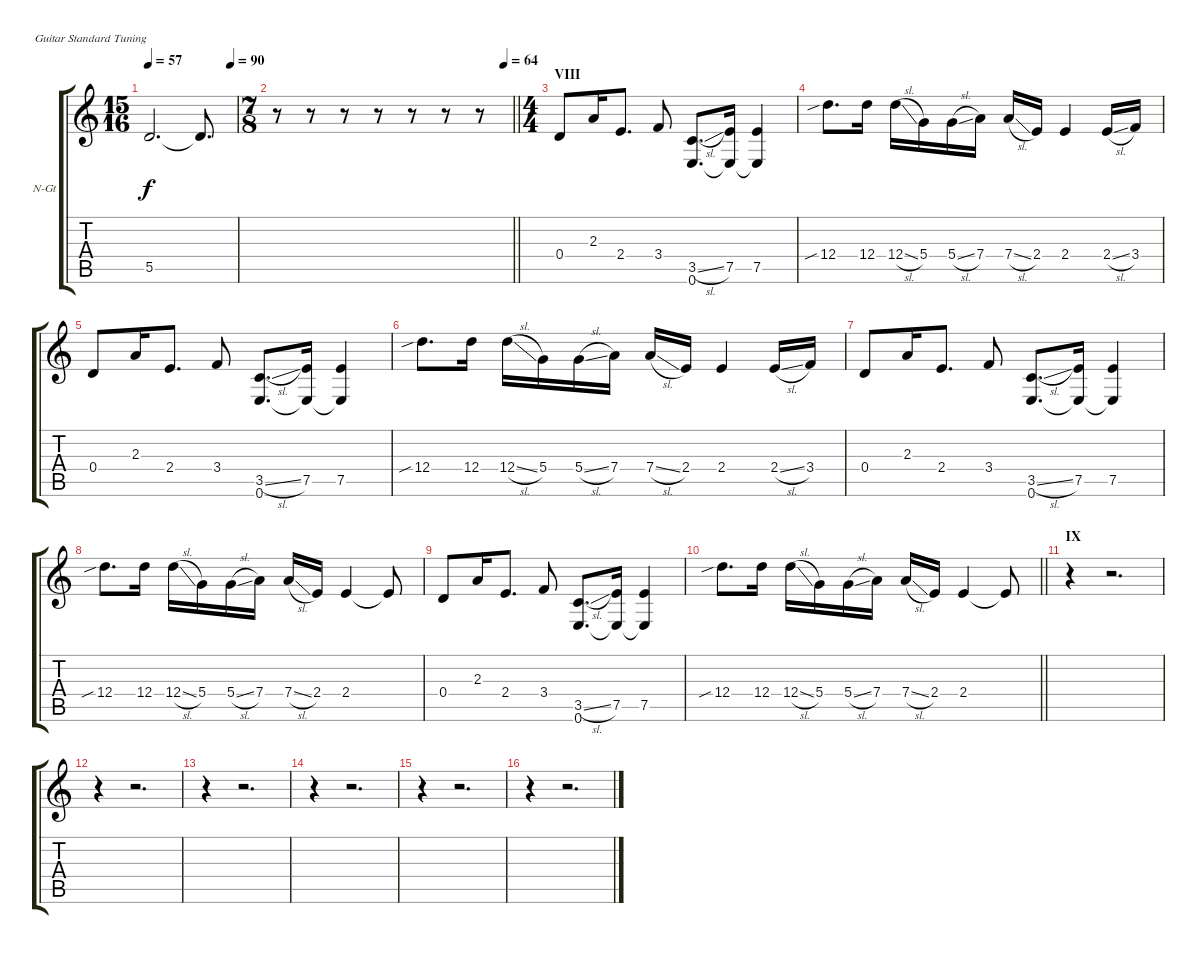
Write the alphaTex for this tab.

\bracketExtendMode groupsimilarinstruments
\firstSystemTrackNameOrientation horizontal
\otherSystemsTrackNameOrientation horizontal
\track ("Mikael Akerfeldt" "N-Gt") {instrument acousticguitarnylon}
\staff {score tabs}
\tuning (E4 B3 G3 D3 A2 E2)
\ts (15 16)
\beaming (8 7)
\tempo 57
\tempo (90 0.933333)
\clef g2
\ks c
5.5.2{d dy f} 5.5{t}.8{d} |
\ts (7 8)
\beaming (8 3 2 2)
\tempo (64 0.964286)
\barLineRight lightlight
r.8 r.8 r.8 r.8 r.8 r.8 r.8 |
\ts (4 4)
\beaming (8 2 2 2 2)
\section ("" "VIII")
0.4.8 2.3.16 2.4.8{d} 3.4.8 (3.5{sl} 0.6).8{d} (7.5 0.6{t}).16 (7.5 0.6{t}).4 |
12.4{sib}.8{d} 12.4.16 12.4{sl}.16 5.4.16 5.4{sl}.16 7.4.16 7.4{sl}.16 2.4.16 2.4.4 2.4{sl}.16 3.4.16 |
0.4.8 2.3.16 2.4.8{d} 3.4.8 (3.5{sl} 0.6).8{d} (7.5 0.6{t}).16 (7.5 0.6{t}).4 |
12.4{sib}.8{d} 12.4.16 12.4{sl}.16 5.4.16 5.4{sl}.16 7.4.16 7.4{sl}.16 2.4.16 2.4.4 2.4{sl}.16 3.4.16 |
0.4.8 2.3.16 2.4.8{d} 3.4.8 (3.5{sl} 0.6).8{d} (7.5 0.6{t}).16 (7.5 0.6{t}).4 |
12.4{sib}.8{d} 12.4.16 12.4{sl}.16 5.4.16 5.4{sl}.16 7.4.16 7.4{sl}.16 2.4.16 2.4.4 2.4{t}.8 |
0.4.8 2.3.16 2.4.8{d} 3.4.8 (3.5{sl} 0.6).8{d} (7.5 0.6{t}).16 (7.5 0.6{t}).4 |
\barLineRight lightlight
12.4{sib}.8{d} 12.4.16 12.4{sl}.16 5.4.16 5.4{sl}.16 7.4.16 7.4{sl}.16 2.4.16 2.4.4 2.4{t}.8 |
\section ("" "IX")
r.4 r.2{d} |
r.4 r.2{d} |
r.4 r.2{d} |
r.4 r.2{d} |
r.4 r.2{d} |
r.4 r.2{d}
